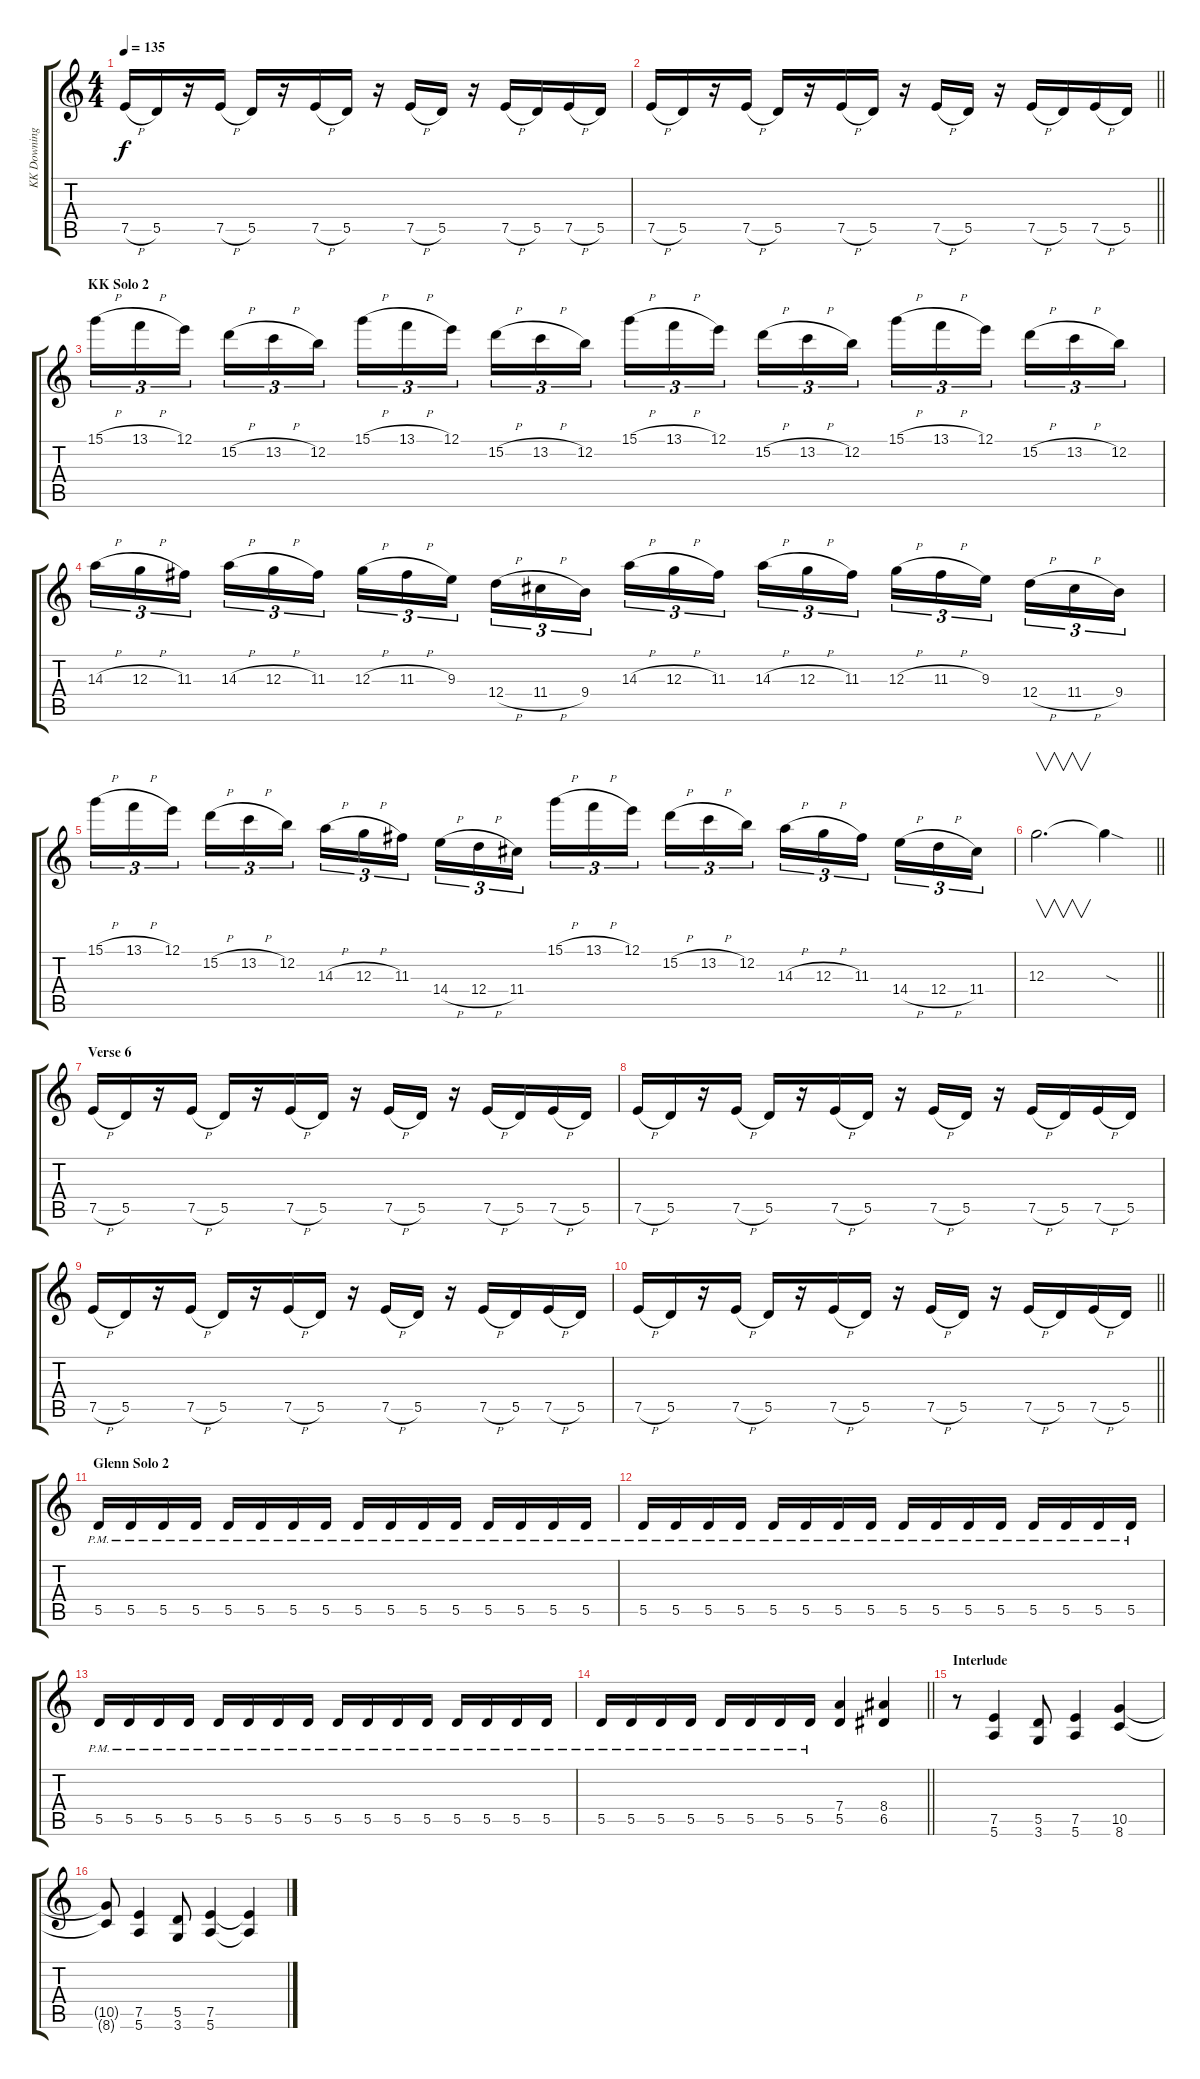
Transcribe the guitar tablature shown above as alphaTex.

\track ("KK Downing" "KK Downing") {instrument distortionguitar}
\staff {score tabs}
\tuning (E4 B3 G3 D3 A2 E2) {hide}
\ts (4 4)
\tempo 135
\clef g2
\ks c
7.5{h}.16{dy f} 5.5.16 r.16 7.5{h}.16 5.5.16 r.16 7.5{h}.16 5.5.16 r.16 7.5{h}.16 5.5.16 r.16 7.5{h}.16 5.5.16 7.5{h}.16 5.5.16 |
\barLineRight lightlight
7.5{h}.16 5.5.16 r.16 7.5{h}.16 5.5.16 r.16 7.5{h}.16 5.5.16 r.16 7.5{h}.16 5.5.16 r.16 7.5{h}.16 5.5.16 7.5{h}.16 5.5.16 |
\section ("" "KK Solo 2")
15.1{h}.16{tu (3 2)} 13.1{h}.16{tu (3 2)} 12.1.16{tu (3 2) beam splitsecondary} 15.2{h}.16{tu (3 2)} 13.2{h}.16{tu (3 2)} 12.2.16{tu (3 2)} 15.1{h}.16{tu (3 2)} 13.1{h}.16{tu (3 2)} 12.1.16{tu (3 2) beam splitsecondary} 15.2{h}.16{tu (3 2)} 13.2{h}.16{tu (3 2)} 12.2.16{tu (3 2)} 15.1{h}.16{tu (3 2)} 13.1{h}.16{tu (3 2)} 12.1.16{tu (3 2) beam splitsecondary} 15.2{h}.16{tu (3 2)} 13.2{h}.16{tu (3 2)} 12.2.16{tu (3 2)} 15.1{h}.16{tu (3 2)} 13.1{h}.16{tu (3 2)} 12.1.16{tu (3 2) beam splitsecondary} 15.2{h}.16{tu (3 2)} 13.2{h}.16{tu (3 2)} 12.2.16{tu (3 2)} |
14.3{h}.16{tu (3 2)} 12.3{h}.16{tu (3 2)} 11.3.16{tu (3 2) beam splitsecondary} 14.3{h}.16{tu (3 2)} 12.3{h}.16{tu (3 2)} 11.3.16{tu (3 2)} 12.3{h}.16{tu (3 2)} 11.3{h}.16{tu (3 2)} 9.3.16{tu (3 2) beam splitsecondary} 12.4{h}.16{tu (3 2)} 11.4{h}.16{tu (3 2)} 9.4.16{tu (3 2)} 14.3{h}.16{tu (3 2)} 12.3{h}.16{tu (3 2)} 11.3.16{tu (3 2) beam splitsecondary} 14.3{h}.16{tu (3 2)} 12.3{h}.16{tu (3 2)} 11.3.16{tu (3 2)} 12.3{h}.16{tu (3 2)} 11.3{h}.16{tu (3 2)} 9.3.16{tu (3 2) beam splitsecondary} 12.4{h}.16{tu (3 2)} 11.4{h}.16{tu (3 2)} 9.4.16{tu (3 2)} |
15.1{h}.16{tu (3 2)} 13.1{h}.16{tu (3 2)} 12.1.16{tu (3 2) beam splitsecondary} 15.2{h}.16{tu (3 2)} 13.2{h}.16{tu (3 2)} 12.2.16{tu (3 2)} 14.3{h}.16{tu (3 2)} 12.3{h}.16{tu (3 2)} 11.3.16{tu (3 2) beam splitsecondary} 14.4{h}.16{tu (3 2)} 12.4{h}.16{tu (3 2)} 11.4.16{tu (3 2)} 15.1{h}.16{tu (3 2)} 13.1{h}.16{tu (3 2)} 12.1.16{tu (3 2) beam splitsecondary} 15.2{h}.16{tu (3 2)} 13.2{h}.16{tu (3 2)} 12.2.16{tu (3 2)} 14.3{h}.16{tu (3 2)} 12.3{h}.16{tu (3 2)} 11.3.16{tu (3 2) beam splitsecondary} 14.4{h}.16{tu (3 2)} 12.4{h}.16{tu (3 2)} 11.4.16{tu (3 2)} |
\barLineRight lightlight
12.3.2{v d} 12.3{sod t}.4 |
\section ("" "Verse 6")
7.5{h}.16 5.5.16 r.16 7.5{h}.16 5.5.16 r.16 7.5{h}.16 5.5.16 r.16 7.5{h}.16 5.5.16 r.16 7.5{h}.16 5.5.16 7.5{h}.16 5.5.16 |
7.5{h}.16 5.5.16 r.16 7.5{h}.16 5.5.16 r.16 7.5{h}.16 5.5.16 r.16 7.5{h}.16 5.5.16 r.16 7.5{h}.16 5.5.16 7.5{h}.16 5.5.16 |
7.5{h}.16 5.5.16 r.16 7.5{h}.16 5.5.16 r.16 7.5{h}.16 5.5.16 r.16 7.5{h}.16 5.5.16 r.16 7.5{h}.16 5.5.16 7.5{h}.16 5.5.16 |
\barLineRight lightlight
7.5{h}.16 5.5.16 r.16 7.5{h}.16 5.5.16 r.16 7.5{h}.16 5.5.16 r.16 7.5{h}.16 5.5.16 r.16 7.5{h}.16 5.5.16 7.5{h}.16 5.5.16 |
\section ("" "Glenn Solo 2")
5.5{pm}.16 5.5{pm}.16 5.5{pm}.16 5.5{pm}.16 5.5{pm}.16 5.5{pm}.16 5.5{pm}.16 5.5{pm}.16 5.5{pm}.16 5.5{pm}.16 5.5{pm}.16 5.5{pm}.16 5.5{pm}.16 5.5{pm}.16 5.5{pm}.16 5.5{pm}.16 |
5.5{pm}.16 5.5{pm}.16 5.5{pm}.16 5.5{pm}.16 5.5{pm}.16 5.5{pm}.16 5.5{pm}.16 5.5{pm}.16 5.5{pm}.16 5.5{pm}.16 5.5{pm}.16 5.5{pm}.16 5.5{pm}.16 5.5{pm}.16 5.5{pm}.16 5.5{pm}.16 |
5.5{pm}.16 5.5{pm}.16 5.5{pm}.16 5.5{pm}.16 5.5{pm}.16 5.5{pm}.16 5.5{pm}.16 5.5{pm}.16 5.5{pm}.16 5.5{pm}.16 5.5{pm}.16 5.5{pm}.16 5.5{pm}.16 5.5{pm}.16 5.5{pm}.16 5.5{pm}.16 |
\barLineRight lightlight
5.5{pm}.16 5.5{pm}.16 5.5{pm}.16 5.5{pm}.16 5.5{pm}.16 5.5{pm}.16 5.5{pm}.16 5.5{pm}.16 (7.4 5.5).4 (8.4 6.5).4 |
\section ("" "Interlude")
r.8 (7.5 5.6).4 (5.5 3.6).8 (7.5 5.6).4 (10.5 8.6).4 |
(10.5{t} 8.6{t}).8 (7.5 5.6).4 (5.5 3.6).8 (7.5 5.6).4 (7.5{t} 5.6{t}).4
